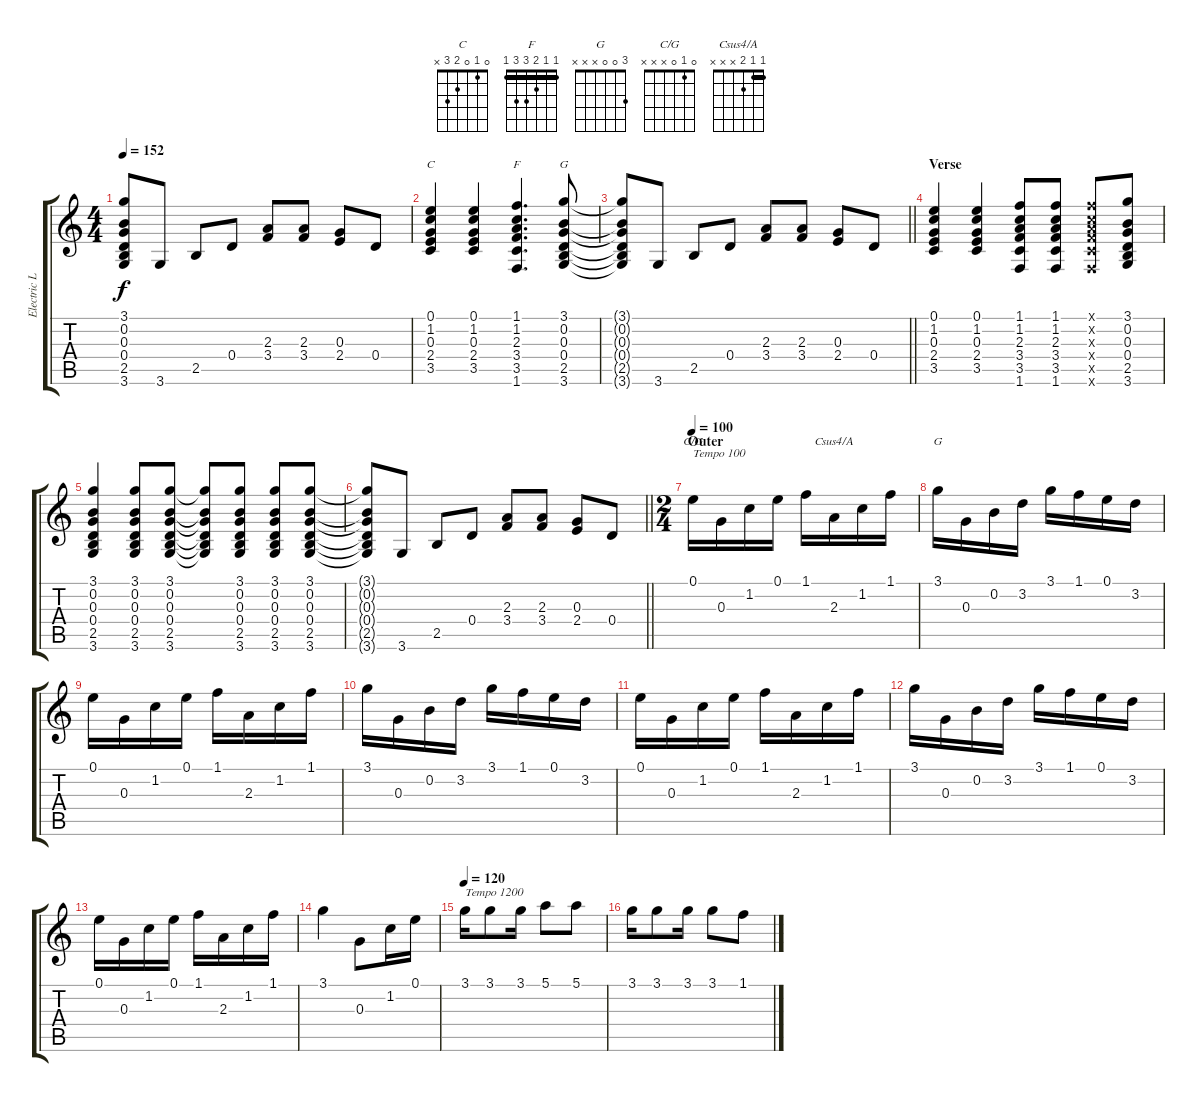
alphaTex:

\track ("Electric Lead/Nylon At End" "Electric L") {instrument electricguitarjazz}
\staff {score tabs}
\tuning (E4 B3 G3 D3 A2 E2) {hide}
\chord ("C" 0 1 0 2 3 x)
\chord ("F" 1 1 2 3 3 1) {barre 1}
\chord ("G" 3 0 0 0 2 3)
\chord ("C/G" 0 1 0 x x x)
\chord ("Csus4/A" 1 1 2 x x x) {barre 1}
\chord ("G" 3 0 0 x x x)
\ts (4 4)
\tempo 152
\clef g2
\ks c
(3.1{t} 0.2{t} 0.3{t} 0.4{t} 2.5{t} 3.6{t}).8{dy f} 3.6.8 2.5.8 0.4.8 (2.3 3.4).8 (2.3 3.4).8 (0.3 2.4).8 0.4.8 |
(0.1 1.2 0.3 2.4 3.5).4{ch "C"} (0.1 1.2 0.3 2.4 3.5).4 (1.1 1.2 2.3 3.4 3.5 1.6).4{d ch "F"} (3.1 0.2 0.3 0.4 2.5 3.6).8{ch "G"} |
\barLineRight lightlight
(3.1{t} 0.2{t} 0.3{t} 0.4{t} 2.5{t} 3.6{t}).8 3.6.8 2.5.8 0.4.8 (2.3 3.4).8 (2.3 3.4).8 (0.3 2.4).8 0.4.8 |
\section ("" "Verse")
(0.1 1.2 0.3 2.4 3.5).4 (0.1 1.2 0.3 2.4 3.5).4 (1.1 1.2 2.3 3.4 3.5 1.6).8 (1.1 1.2 2.3 3.4 3.5 1.6).8 (1.1{x} 1.2{x} 2.3{x} 3.4{x} 3.5{x} 1.6{x}).8 (3.1 0.2 0.3 0.4 2.5 3.6).8 |
(3.1 0.2 0.3 0.4 2.5 3.6).4 (3.1 0.2 0.3 0.4 2.5 3.6).8 (3.1 0.2 0.3 0.4 2.5 3.6).8 (3.1{t} 0.2{t} 0.3{t} 0.4{t} 2.5{t} 3.6{t}).8 (3.1 0.2 0.3 0.4 2.5 3.6).8 (3.1 0.2 0.3 0.4 2.5 3.6).8 (3.1 0.2 0.3 0.4 2.5 3.6).8 |
\barLineRight lightlight
(3.1{t} 0.2{t} 0.3{t} 0.4{t} 2.5{t} 3.6{t}).8 3.6.8 2.5.8 0.4.8 (2.3 3.4).8 (2.3 3.4).8 (0.3 2.4).8 0.4.8 |
\ts (2 4)
\section ("" "Outer")
\tempo 100
0.1.16{ch "C/G" txt "Tempo 100" volume 16 instrument acousticguitarnylon} 0.3.16 1.2.16 0.1.16 1.1.16 2.3.16{ch "Csus4/A"} 1.2.16 1.1.16 |
3.1.16{ch "G"} 0.3.16 0.2.16 3.2.16 3.1.16 1.1.16 0.1.16 3.2.16 |
0.1.16 0.3.16 1.2.16 0.1.16 1.1.16 2.3.16 1.2.16 1.1.16 |
3.1.16 0.3.16 0.2.16 3.2.16 3.1.16 1.1.16 0.1.16 3.2.16 |
0.1.16 0.3.16 1.2.16 0.1.16 1.1.16 2.3.16 1.2.16 1.1.16 |
3.1.16 0.3.16 0.2.16 3.2.16 3.1.16 1.1.16 0.1.16 3.2.16 |
0.1.16 0.3.16 1.2.16 0.1.16 1.1.16 2.3.16 1.2.16 1.1.16 |
3.1.4 0.3.8 1.2.16 0.1.16 |
\tempo 120
3.1.16{txt "Tempo 1200"} 3.1.8 3.1.16 5.1.8 5.1.8 |
3.1.16 3.1.8 3.1.16 3.1.8 1.1.8
